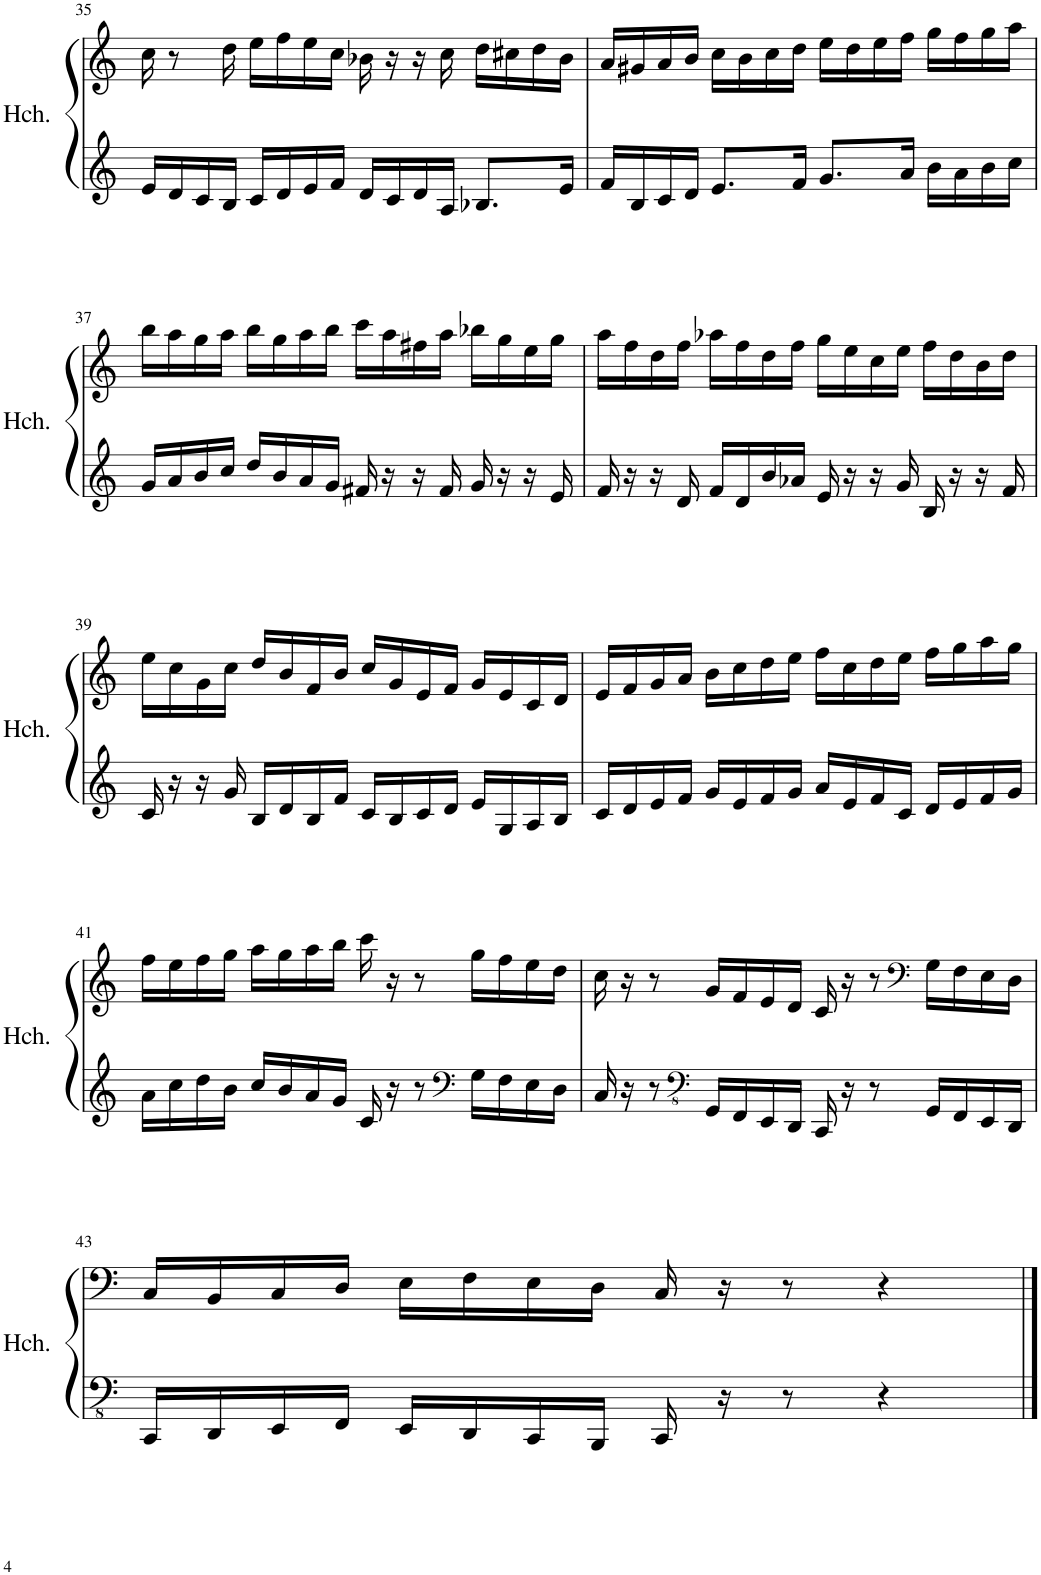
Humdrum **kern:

**kern	**kern
*part1	*part1
*staff2	*staff1
*I"Hch.	*
*I'Hch.	*
!!LO:PB:g=z
*clefG2	*clefG2
*k[]	*k[]
*M4/4	*
=35	=35
16e/LL	16cc\
16d/	8r
16c/	.
16B/JJ	16dd\
16c/LL	16ee\LL
16d/	16ff\
16e/	16ee\
16f/JJ	16cc\JJ
16d/LL	16b-X\
16c/	16r
16d/	16r
16A/JJ	16cc\
8.B-X/L	16dd\LL
.	16cc#X\
.	16dd\
16e/Jk	16b-\JJ
=36	=36
16f/LL	16a/LL
16B/	16g#X/
16c/	16a/
16d/JJ	16b/JJ
8.e/L	16cc\LL
.	16b\
.	16cc\
16f/Jk	16dd\JJ
8.g/L	16ee\LL
.	16dd\
.	16ee\
16a/Jk	16ff\JJ
16b\LL	16gg\LL
16a\	16ff\
16b\	16gg\
16cc\JJ	16aa\JJ
!!LO:LB:g=z
=37	=37
16g/LL	16bb\LL
16a/	16aa\
16b/	16gg\
16cc/JJ	16aa\JJ
16dd/LL	16bb\LL
16b/	16gg\
16a/	16aa\
16g/JJ	16bb\JJ
16f#X/	16ccc\LL
16r	16aa\
16r	16ff#X\
16f#/	16aa\JJ
16g/	16bb-X\LL
16r	16gg\
16r	16ee\
16e/	16gg\JJ
=38	=38
16f/	16aa\LL
16r	16ff\
16r	16dd\
16d/	16ff\JJ
16f/LL	16aa-X\LL
16d/	16ff\
16b/	16dd\
16a-X/JJ	16ff\JJ
16e/	16gg\LL
16r	16ee\
16r	16cc\
16g/	16ee\JJ
16B/	16ff\LL
16r	16dd\
16r	16b\
16f/	16dd\JJ
!!LO:LB:g=z
=39	=39
16c/	16ee\LL
16r	16cc\
16r	16g\
16g/	16cc\JJ
16B/LL	16dd/LL
16d/	16b/
16B/	16f/
16f/JJ	16b/JJ
16c/LL	16cc/LL
16B/	16g/
16c/	16e/
16d/JJ	16f/JJ
16e/LL	16g/LL
16G/	16e/
16A/	16c/
16B/JJ	16d/JJ
=40	=40
16c/LL	16e/LL
16d/	16f/
16e/	16g/
16f/JJ	16a/JJ
16g/LL	16b\LL
16e/	16cc\
16f/	16dd\
16g/JJ	16ee\JJ
16a/LL	16ff\LL
16e/	16cc\
16f/	16dd\
16c/JJ	16ee\JJ
16d/LL	16ff\LL
16e/	16gg\
16f/	16aa\
16g/JJ	16gg\JJ
!!LO:LB:g=z
=41	=41
16a\LL	16ff\LL
16cc\	16ee\
16dd\	16ff\
16b\JJ	16gg\JJ
16cc/LL	16aa\LL
16b/	16gg\
16a/	16aa\
16g/JJ	16bb\JJ
16c/	16ccc\
16r	16r
8r	8r
*clefF4	*
16G\LL	16gg\LL
16F\	16ff\
16E\	16ee\
16D\JJ	16dd\JJ
=42	=42
16C/	16cc\
16r	16r
8r	8r
*clefFv4	*
16GGG/LL	16g/LL
16FFF/	16f/
16EEE/	16e/
16DDD/JJ	16d/JJ
16CCC/	16c/
16r	16r
8r	8r
*	*clefF4
16GGG/LL	16G\LL
16FFF/	16F\
16EEE/	16E\
16DDD/JJ	16D\JJ
!!LO:LB:g=z
=43	=43
16CCC/LL	16C/LL
16DDD/	16BB/
16EEE/	16C/
16FFF/JJ	16D/JJ
16EEE/LL	16E\LL
16DDD/	16F\
16CCC/	16E\
16BBBB/JJ	16D\JJ
16CCC/	16C/
16r	16r
8r	8r
4r	4r
==	==
*-	*-
